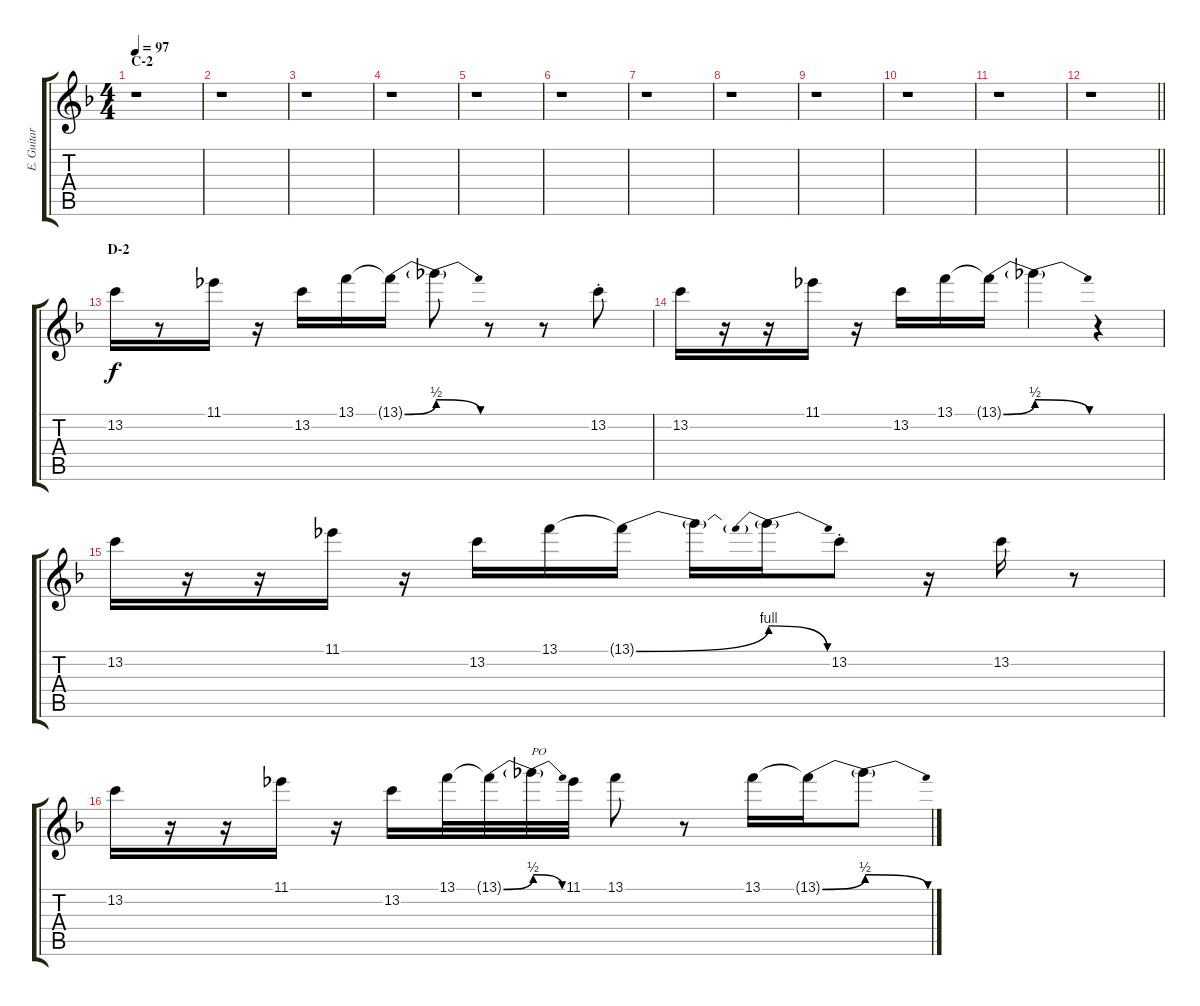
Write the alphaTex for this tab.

\track ("E. Guitar II" "E. Guitar ") {instrument electricguitarjazz}
\staff {score tabs}
\tuning (E4 B3 G3 D3 A2 E2) {hide}
\ts (4 4)
\section ("" "C-2")
\tempo 97
\clef g2
\ks f
r.1{dy f} |
r.1 |
r.1 |
r.1 |
r.1 |
r.1 |
r.1 |
r.1 |
r.1 |
r.1 |
r.1 |
\barLineRight lightlight
r.1 |
\section ("" "D-2")
13.2.16 r.8 11.1.16 r.16 13.2.16 13.1.16 13.1{be (bend 0 0 60 2) t}.16 13.1{be (release 0 2 60 0) t}.8 r.8 r.8 13.2{st}.8 |
13.2.16 r.16 r.16 11.1.16 r.16 13.2.16 13.1.16 13.1{be (bend 0 0 60 2) t}.16 13.1{be (release 0 2 60 0) t}.4 r.4 |
13.2.16 r.16 r.16 11.1.16 r.16 13.2.16 13.1.16 13.1{be (bend 0 0 60 4) t}.16 13.1{t}.16 13.1{be (prebendrelease 0 4 60 0) t}.16 13.2{st}.8 r.16 13.2.16 r.8 |
13.2.16 r.16 r.16 11.1.16 r.16 13.2.16 13.1.32 13.1{be (bend 0 0 60 2) t}.32 13.1{be (release 0 2 60 0) t}.32{txt "PO"} 11.1.32 13.1.8 r.8 13.1.16 13.1{be (bend 0 0 60 2) t}.16 13.1{be (release 0 2 60 0) t}.8
